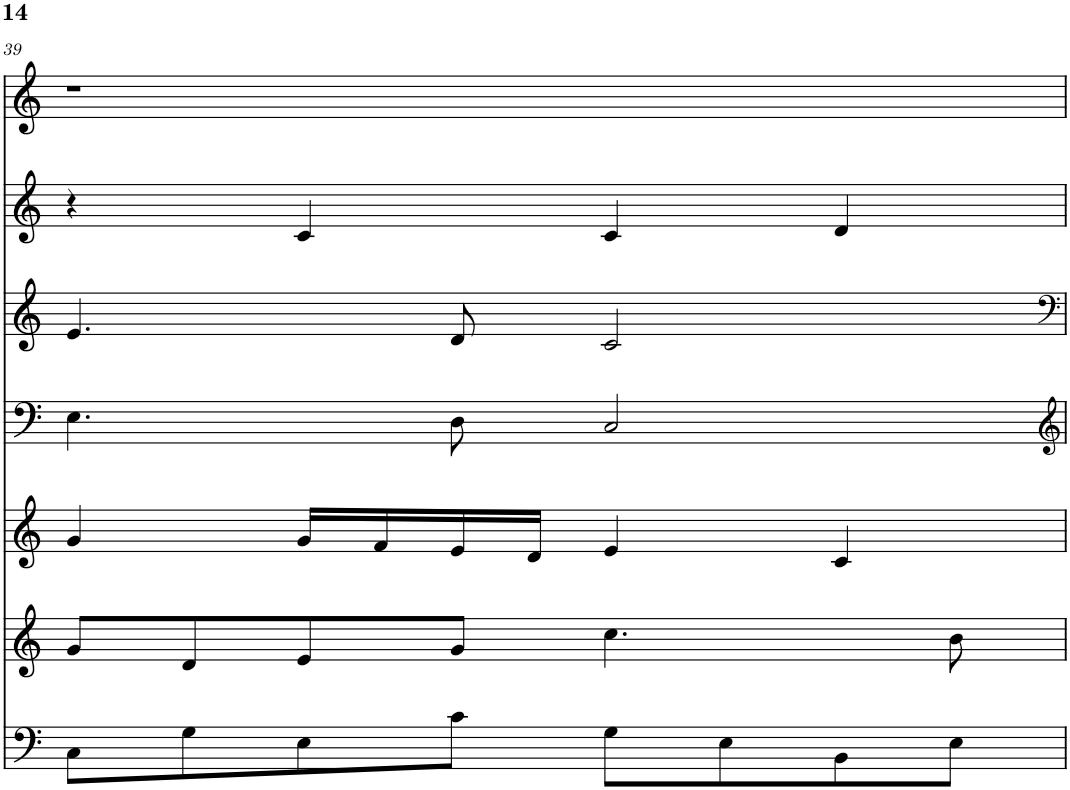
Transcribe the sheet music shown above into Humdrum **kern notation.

**kern	**kern	**kern	**kern	**kern	**kern	**kern
*part7	*part6	*part5	*part4	*part3	*part2	*part1
*staff7	*staff6	*staff5	*staff4	*staff3	*staff2	*staff1
*I"Piano	*I"Piano	*I"Piano	*I"Piano	*I"Piano	*I"Piano	*I"Piano
*I'Pno	*I'Pno	*I'Pno	*I'Pno	*I'Pno	*I'Pno	*I'Pno
!!LO:PB:g=z
*clefF4	*clefG2	*clefG2	*clefF4	*clefG2	*clefG2	*clefG2
*k[]	*k[]	*k[]	*k[]	*k[]	*k[]	*k[]
*	*	*	*M4/4	*M4/4	*M4/4	*M4/4
*	*	*	*met(c)	*met(c)	*met(c)	*met(c)
=39	=39	=39	=39	=39	=39	=39
8C\L	8g/L	4g/	4.E\	4.e/	4r	1r
8G\	8d/	.	.	.	.	.
8E\	8e/	16g/LL	.	.	4c/	.
.	.	16f/	.	.	.	.
8c\J	8g/J	16e/	8D\	8d/	.	.
.	.	16d/JJ	.	.	.	.
8G\L	4.cc\	4e/	2C/	2c/	4c/	.
8E\	.	.	.	.	.	.
8BB\	.	4c/	.	.	4d/	.
8E\J	8b\	.	.	.	.	.
=	=	=	=	=	=	=
*-	*-	*-	*-	*-	*-	*-
